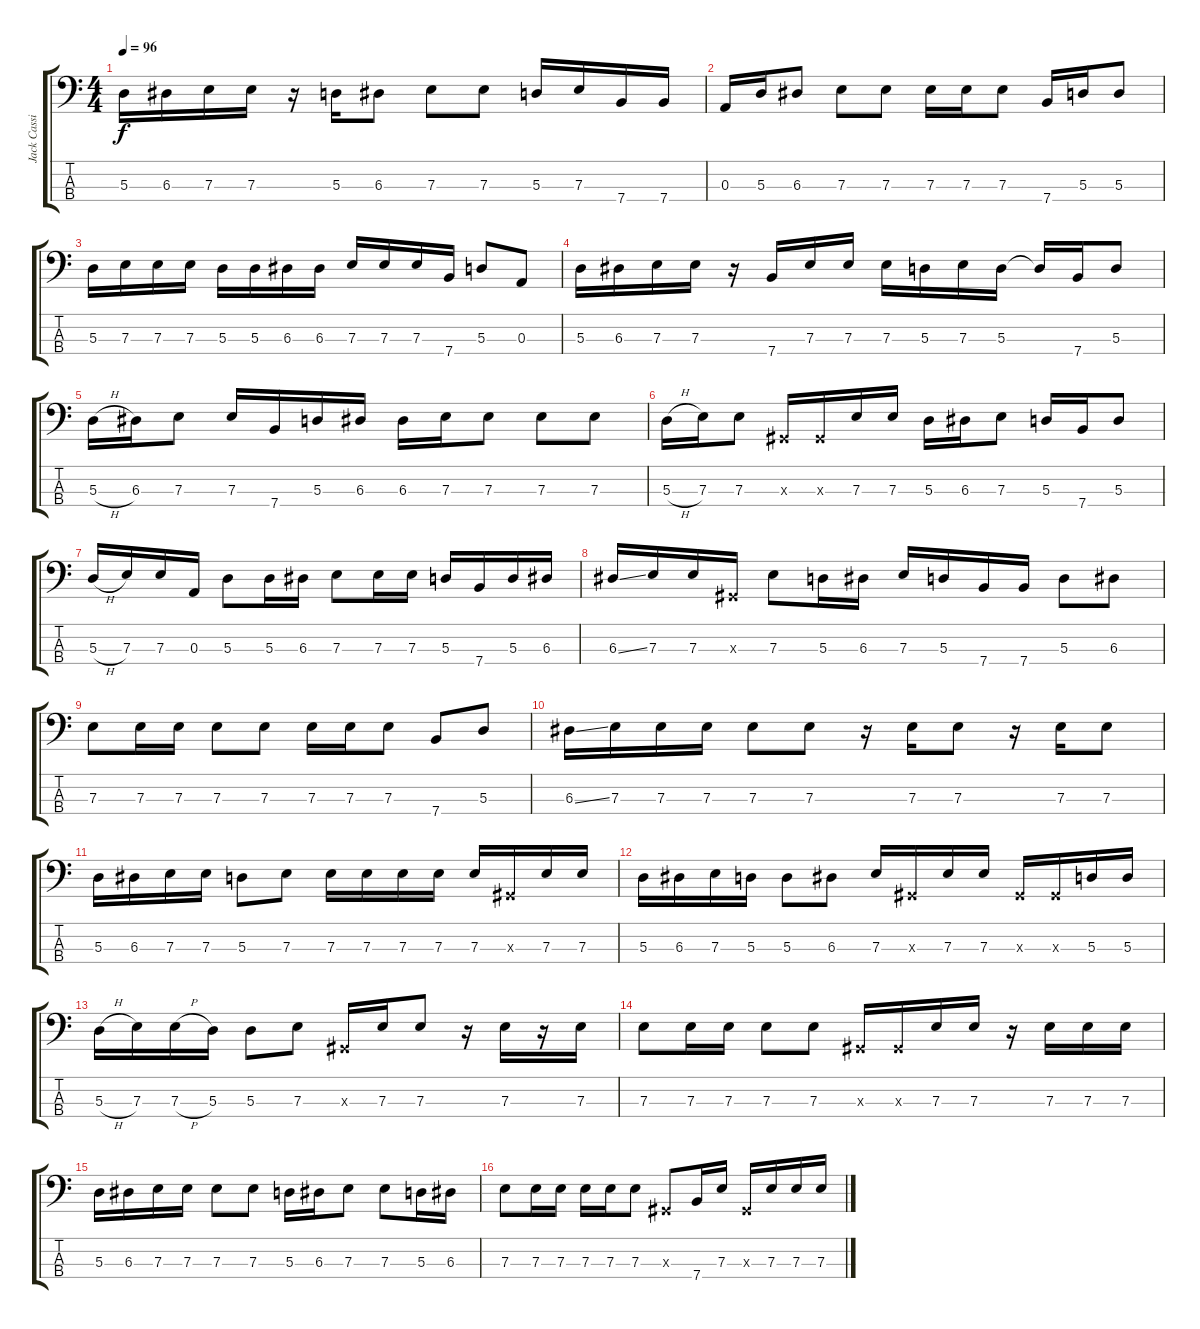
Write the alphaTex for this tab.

\track ("Jack Cassidy" "Jack Cassi") {instrument electricbassfinger}
\staff {score tabs}
\tuning (G2 D2 A1 E1) {hide}
\ts (4 4)
\tempo 96
\clef f4
\ks c
5.3.16{dy f} 6.3.16 7.3.16 7.3.16 r.16 5.3.16 6.3.8 7.3.8 7.3.8 5.3.16 7.3.16 7.4.16 7.4.16 |
0.3.16 5.3.16 6.3.8 7.3.8 7.3.8 7.3.16 7.3.16 7.3.8 7.4.16 5.3.16 5.3.8 |
5.3.16 7.3.16 7.3.16 7.3.16 5.3.16 5.3.16 6.3.16 6.3.16 7.3.16 7.3.16 7.3.16 7.4.16 5.3.8 0.3.8 |
5.3.16 6.3.16 7.3.16 7.3.16 r.16 7.4.16 7.3.16 7.3.16 7.3.16 5.3.16 7.3.16 5.3.16 5.3{t}.16 7.4.16 5.3.8 |
5.3{h}.16 6.3.16 7.3.8 7.3.16 7.4.16 5.3.16 6.3.16 6.3.16 7.3.16 7.3.8 7.3.8 7.3.8 |
5.3{h}.16 7.3.16 7.3.8 -1.3{x}.16 -1.3{x}.16 7.3.16 7.3.16 5.3.16 6.3.16 7.3.8 5.3.16 7.4.16 5.3.8 |
5.3{h}.16 7.3.16 7.3.16 0.3.16 5.3.8 5.3.16 6.3.16 7.3.8 7.3.16 7.3.16 5.3.16 7.4.16 5.3.16 6.3.16 |
6.3{ss}.16 7.3.16 7.3.16 -1.3{x}.16 7.3.8 5.3.16 6.3.16 7.3.16 5.3.16 7.4.16 7.4.16 5.3.8 6.3.8 |
7.3.8 7.3.16 7.3.16 7.3.8 7.3.8 7.3.16 7.3.16 7.3.8 7.4.8 5.3.8 |
6.3{ss}.16 7.3.16 7.3.16 7.3.16 7.3.8 7.3.8 r.16 7.3.16 7.3.8 r.16 7.3.16 7.3.8 |
5.3.16 6.3.16 7.3.16 7.3.16 5.3.8 7.3.8 7.3.16 7.3.16 7.3.16 7.3.16 7.3.16 -1.3{x}.16 7.3.16 7.3.16 |
5.3.16 6.3.16 7.3.16 5.3.16 5.3.8 6.3.8 7.3.16 -1.3{x}.16 7.3.16 7.3.16 -1.3{x}.16 -1.3{x}.16 5.3.16 5.3.16 |
5.3{h}.16 7.3.16 7.3{h}.16 5.3.16 5.3.8 7.3.8 -1.3{x}.16 7.3.16 7.3.8 r.16 7.3.16 r.16 7.3.16 |
7.3.8 7.3.16 7.3.16 7.3.8 7.3.8 -1.3{x}.16 -1.3{x}.16 7.3.16 7.3.16 r.16 7.3.16 7.3.16 7.3.16 |
5.3.16 6.3.16 7.3.16 7.3.16 7.3.8 7.3.8 5.3.16 6.3.16 7.3.8 7.3.8 5.3.16 6.3.16 |
7.3.8 7.3.16 7.3.16 7.3.16 7.3.16 7.3.8 -1.3{x}.8 7.4.16 7.3.16 -1.3{x}.16 7.3.16 7.3.16 7.3.16
